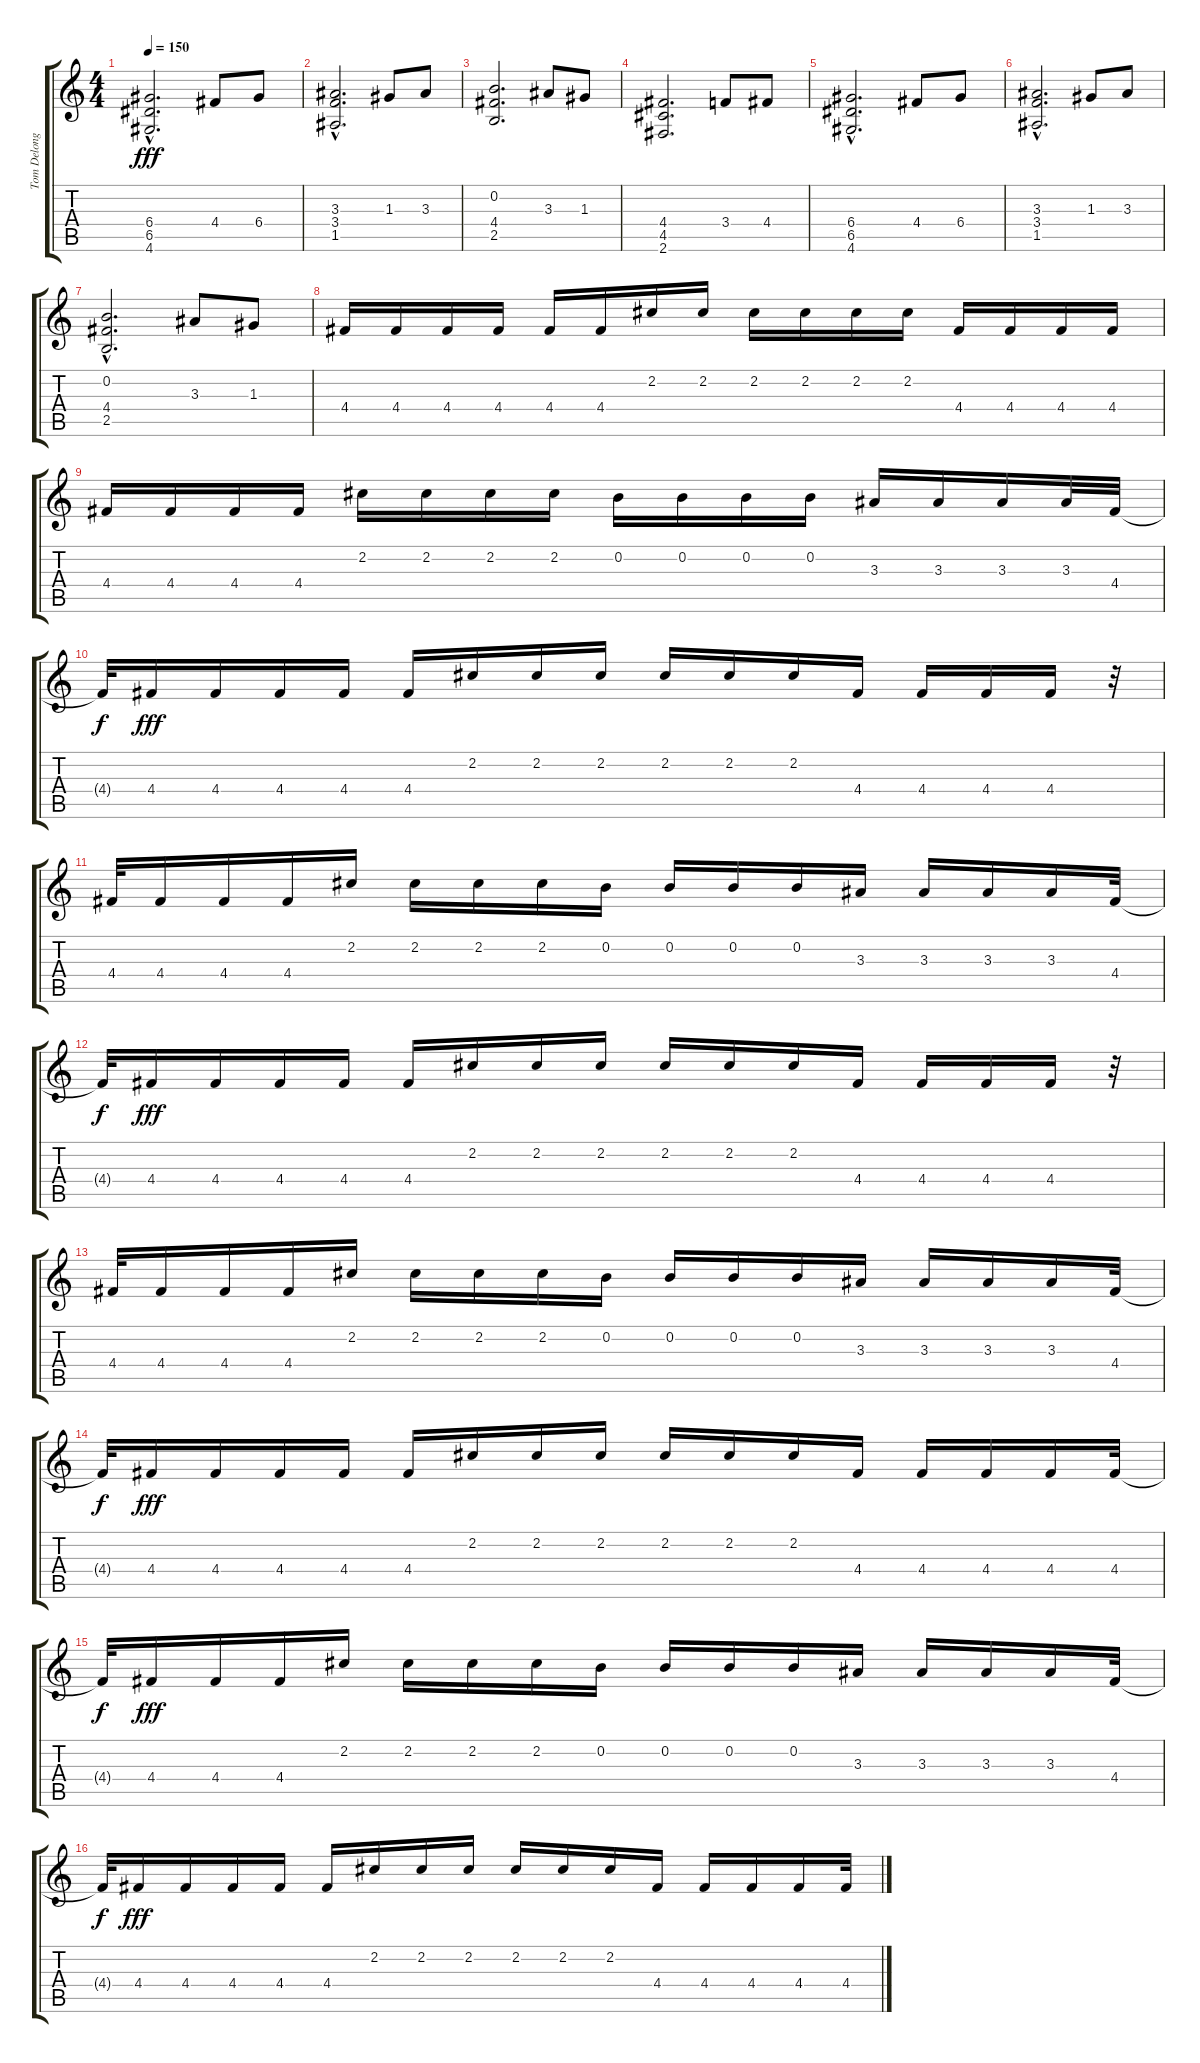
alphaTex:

\track ("Tom Delonge" "Tom Delong") {instrument distortionguitar}
\staff {score tabs}
\tuning (E4 B3 G3 D3 A2 E2) {hide}
\ts (4 4)
\tempo 150
\clef g2
\ks c
(6.4{hac} 6.5 4.6).2{d dy fff} 4.4.8 6.4.8 |
(3.3{hac} 3.4 1.5).2{d} 1.3.8 3.3.8 |
(0.2 4.4 2.5).2{d} 3.3.8 1.3.8 |
(4.4 4.5 2.6).2{d} 3.4.8 4.4.8 |
(6.4{hac} 6.5 4.6).2{d} 4.4.8 6.4.8 |
(3.3{hac} 3.4 1.5).2{d} 1.3.8 3.3.8 |
(0.2 4.4{hac} 2.5).2{d} 3.3.8 1.3.8 |
4.4.16 4.4.16 4.4.16 4.4.16 4.4.16 4.4.16 2.2.16 2.2.16 2.2.16 2.2.16 2.2.16 2.2.16 4.4.16 4.4.16 4.4.16 4.4.16 |
4.4.16 4.4.16 4.4.16 4.4.16 2.2.16 2.2.16 2.2.16 2.2.16 0.2.16 0.2.16 0.2.16 0.2.16 3.3.16 3.3.16 3.3.16 3.3.32 4.4.32 |
4.4{t}.32{dy f} 4.4.16{dy fff} 4.4.16 4.4.16 4.4.16 4.4.16 2.2.16 2.2.16 2.2.16 2.2.16 2.2.16 2.2.16 4.4.16 4.4.16 4.4.16 4.4.16 r.32 |
4.4.32 4.4.16 4.4.16 4.4.16 2.2.16 2.2.16 2.2.16 2.2.16 0.2.16 0.2.16 0.2.16 0.2.16 3.3.16 3.3.16 3.3.16 3.3.16 4.4.32 |
4.4{t}.32{dy f} 4.4.16{dy fff} 4.4.16 4.4.16 4.4.16 4.4.16 2.2.16 2.2.16 2.2.16 2.2.16 2.2.16 2.2.16 4.4.16 4.4.16 4.4.16 4.4.16 r.32 |
4.4.32 4.4.16 4.4.16 4.4.16 2.2.16 2.2.16 2.2.16 2.2.16 0.2.16 0.2.16 0.2.16 0.2.16 3.3.16 3.3.16 3.3.16 3.3.16 4.4.32 |
4.4{t}.32{dy f} 4.4.16{dy fff} 4.4.16 4.4.16 4.4.16 4.4.16 2.2.16 2.2.16 2.2.16 2.2.16 2.2.16 2.2.16 4.4.16 4.4.16 4.4.16 4.4.16 4.4.32 |
4.4{t}.32{dy f} 4.4.16{dy fff} 4.4.16 4.4.16 2.2.16 2.2.16 2.2.16 2.2.16 0.2.16 0.2.16 0.2.16 0.2.16 3.3.16 3.3.16 3.3.16 3.3.16 4.4.32 |
4.4{t}.32{dy f} 4.4.16{dy fff} 4.4.16 4.4.16 4.4.16 4.4.16 2.2.16 2.2.16 2.2.16 2.2.16 2.2.16 2.2.16 4.4.16 4.4.16 4.4.16 4.4.16 4.4.32
